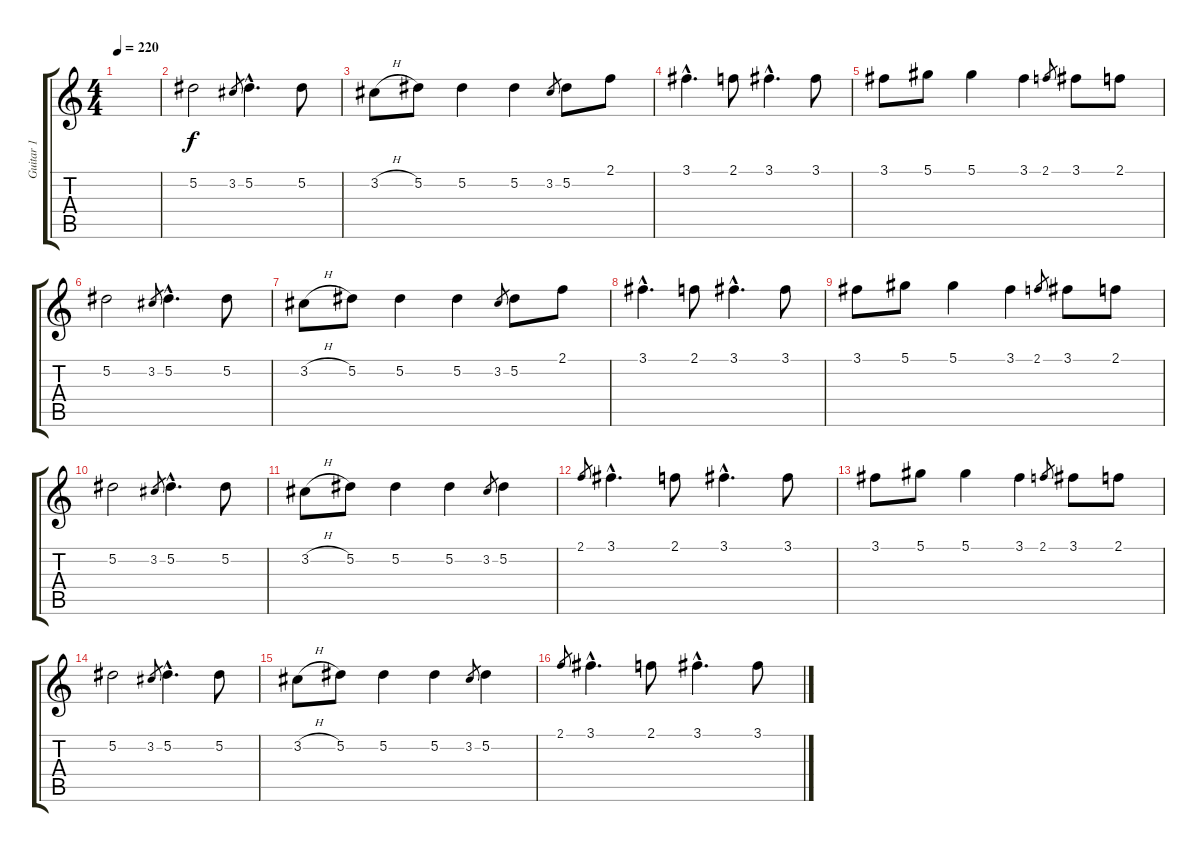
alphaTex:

\track ("Guitar 1" "Guitar 1") {instrument distortionguitar}
\staff {score tabs}
\tuning (Eb4 Bb3 Gb3 Db3 Ab2 Eb2) {hide}
\ts (4 4)
\tempo 220
\clef g2
\ks c
|
5.2.2 3.2.8{gr} 5.2{hac}.4{d} 5.2.8 |
3.2{h}.8 5.2.8 5.2.4 5.2.4 3.2.8{gr} 5.2.8 2.1.8 |
3.1{hac}.4{d} 2.1.8 3.1{hac}.4{d} 3.1.8 |
3.1.8 5.1.8 5.1.4 3.1.4 2.1.8{gr} 3.1.8 2.1.8 |
5.2.2 3.2.8{gr} 5.2{hac}.4{d} 5.2.8 |
3.2{h}.8 5.2.8 5.2.4 5.2.4 3.2.8{gr} 5.2.8 2.1.8 |
3.1{hac}.4{d} 2.1.8 3.1{hac}.4{d} 3.1.8 |
3.1.8 5.1.8 5.1.4 3.1.4 2.1.8{gr} 3.1.8 2.1.8 |
5.2.2 3.2.8{gr} 5.2{hac}.4{d} 5.2.8 |
3.2{h}.8 5.2.8 5.2.4 5.2.4 3.2.8{gr} 5.2.4 |
2.1.8{gr} 3.1{hac}.4{d} 2.1.8 3.1{hac}.4{d} 3.1.8 |
3.1.8 5.1.8 5.1.4 3.1.4 2.1.8{gr} 3.1.8 2.1.8 |
5.2.2 3.2.8{gr} 5.2{hac}.4{d} 5.2.8 |
3.2{h}.8 5.2.8 5.2.4 5.2.4 3.2.8{gr} 5.2.4 |
2.1.8{gr} 3.1{hac}.4{d} 2.1.8 3.1{hac}.4{d} 3.1.8
